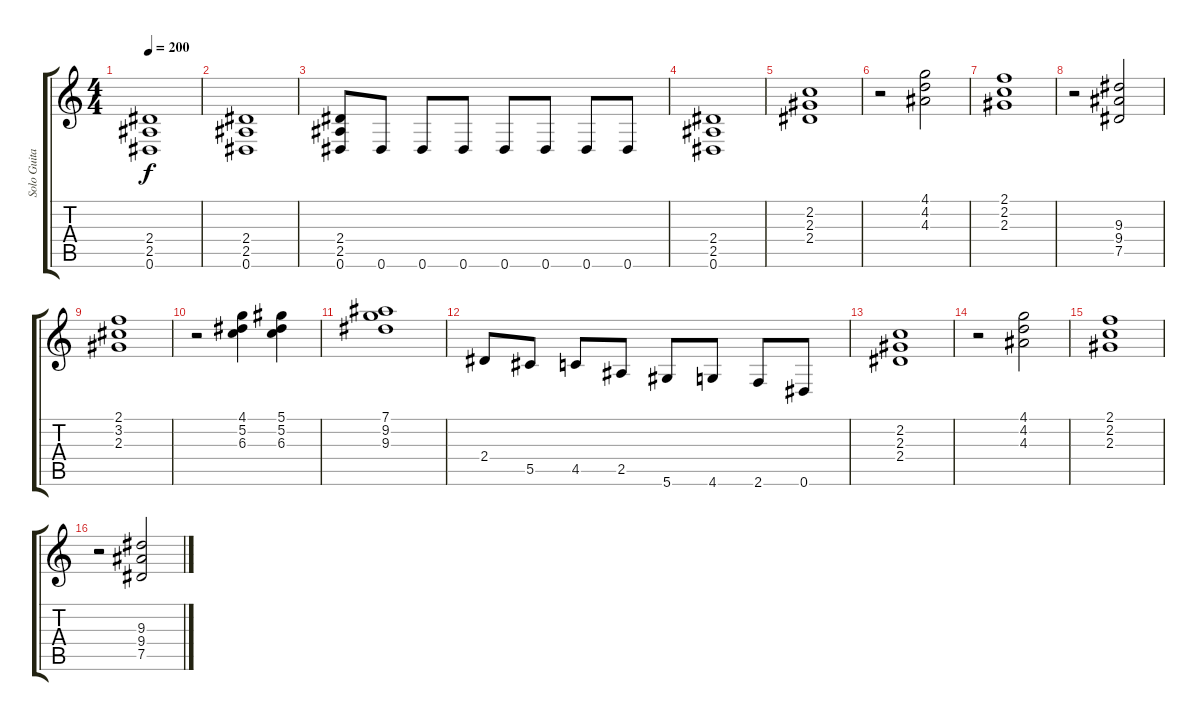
\track ("Solo Guitar" "Solo Guita") {instrument distortionguitar}
\staff {score tabs}
\tuning (Eb4 Bb3 Gb3 Db3 Ab2 Eb2) {hide}
\ts (4 4)
\tempo 200
\clef g2
\ks c
(2.4 2.5 0.6).1{dy f} |
(2.4 2.5 0.6).1 |
(2.4 2.5 0.6).8 0.6.8 0.6.8 0.6.8 0.6.8 0.6.8 0.6.8 0.6.8 |
(2.4 2.5 0.6).1 |
(2.2 2.3 2.4).1 |
r.2 (4.1 4.2 4.3).2 |
(2.1 2.2 2.3).1 |
r.2 (9.3 9.4 7.5).2 |
(2.1 3.2 2.3).1 |
r.2 (4.1 5.2 6.3).4 (5.1 5.2 6.3).4 |
(7.1 9.2 9.3).1 |
2.4.8 5.5.8 4.5.8 2.5.8 5.6.8 4.6.8 2.6.8 0.6.8 |
(2.2 2.3 2.4).1 |
r.2 (4.1 4.2 4.3).2 |
(2.1 2.2 2.3).1 |
r.2 (9.3 9.4 7.5).2
